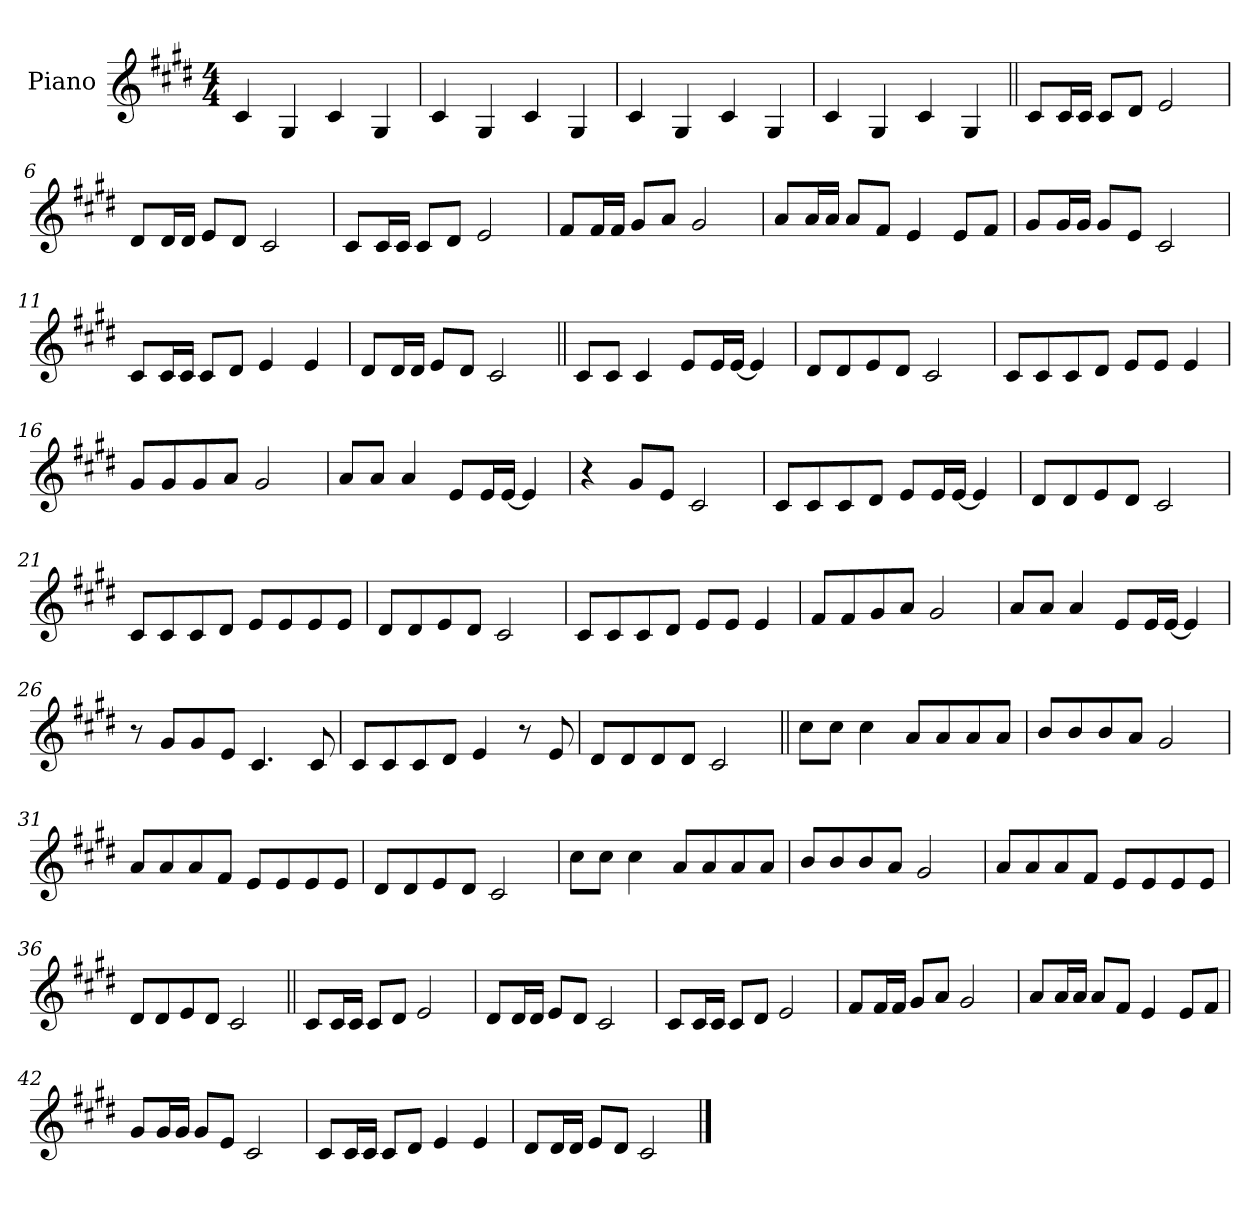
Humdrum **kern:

**kern
*part1
*staff1
*I"Piano
*I'Pno.
*clefG2
*k[f#c#g#d#]
*M4/4
*MM146
=1
4c#!
4G#!
4c#!
4G#!
=2
4c#!
4G#!
4c#!
4G#!
=3
4c#!
4G#!
4c#!
4G#!
=4
4c#!
4G#!
4c#!
4G#!
=5||
8c#L
16c#L
16c#JJ
8c#L
8d#J
2e
=6
8d#L
16d#L
16d#JJ
8eL
8d#J
2c#
=7
8c#L
16c#L
16c#JJ
8c#L
8d#J
2e
=8
8f#L
16f#L
16f#JJ
8g#L
8aJ
2g#
=9
8aL
16aL
16aJJ
8aL
8f#J
4e
8eL
8f#J
=10
8g#L
16g#L
16g#JJ
8g#L
8eJ
2c#
=11
8c#L
16c#L
16c#JJ
8c#L
8d#J
4e
4e
=12
8d#L
16d#L
16d#JJ
8eL
8d#J
2c#
=13||
8c#L
8c#J
4c#
8eL
16eL
[16eJJ
4e]
=14
8d#L
8d#
8e
8d#J
2c#
=15
8c#L
8c#
8c#
8d#J
8eL
8eJ
4e
=16
8g#L
8g#
8g#
8aJ
2g#
=17
8aL
8aJ
4a
8eL
16eL
[16eJJ
4e]
=18
4r
8g#L
8eJ
2c#
=19
8c#L
8c#
8c#
8d#J
8eL
16eL
[16eJJ
4e]
=20
8d#L
8d#
8e
8d#J
2c#
=21
8c#L
8c#
8c#
8d#J
8eL
8e
8e
8eJ
=22
8d#L
8d#
8e
8d#J
2c#
=23
8c#L
8c#
8c#
8d#J
8eL
8eJ
4e
=24
8f#L
8f#
8g#
8aJ
2g#
=25
8aL
8aJ
4a
8eL
16eL
[16eJJ
4e]
=26
8r
8g#L
8g#
8eJ
4.c#
8c#
=27
8c#L
8c#
8c#
8d#J
4e
8r
8e
=28
8d#L
8d#
8d#
8d#J
2c#
=29||
8cc#L
8cc#J
4cc#
8aL
8a
8a
8aJ
=30
8bL
8b
8b
8aJ
2g#
=31
8aL
8a
8a
8f#J
8eL
8e
8e
8eJ
=32
8d#L
8d#
8e
8d#J
2c#
=33
8cc#L
8cc#J
4cc#
8aL
8a
8a
8aJ
=34
8bL
8b
8b
8aJ
2g#
=35
8aL
8a
8a
8f#J
8eL
8e
8e
8eJ
=36
8d#L
8d#
8e
8d#J
2c#
=37||
8c#L
16c#L
16c#JJ
8c#L
8d#J
2e
=38
8d#L
16d#L
16d#JJ
8eL
8d#J
2c#
=39
8c#L
16c#L
16c#JJ
8c#L
8d#J
2e
=40
8f#L
16f#L
16f#JJ
8g#L
8aJ
2g#
=41
8aL
16aL
16aJJ
8aL
8f#J
4e
8eL
8f#J
=42
8g#L
16g#L
16g#JJ
8g#L
8eJ
2c#
=43
8c#L
16c#L
16c#JJ
8c#L
8d#J
4e
4e
=44
8d#L
16d#L
16d#JJ
8eL
8d#J
2c#
==
*-
